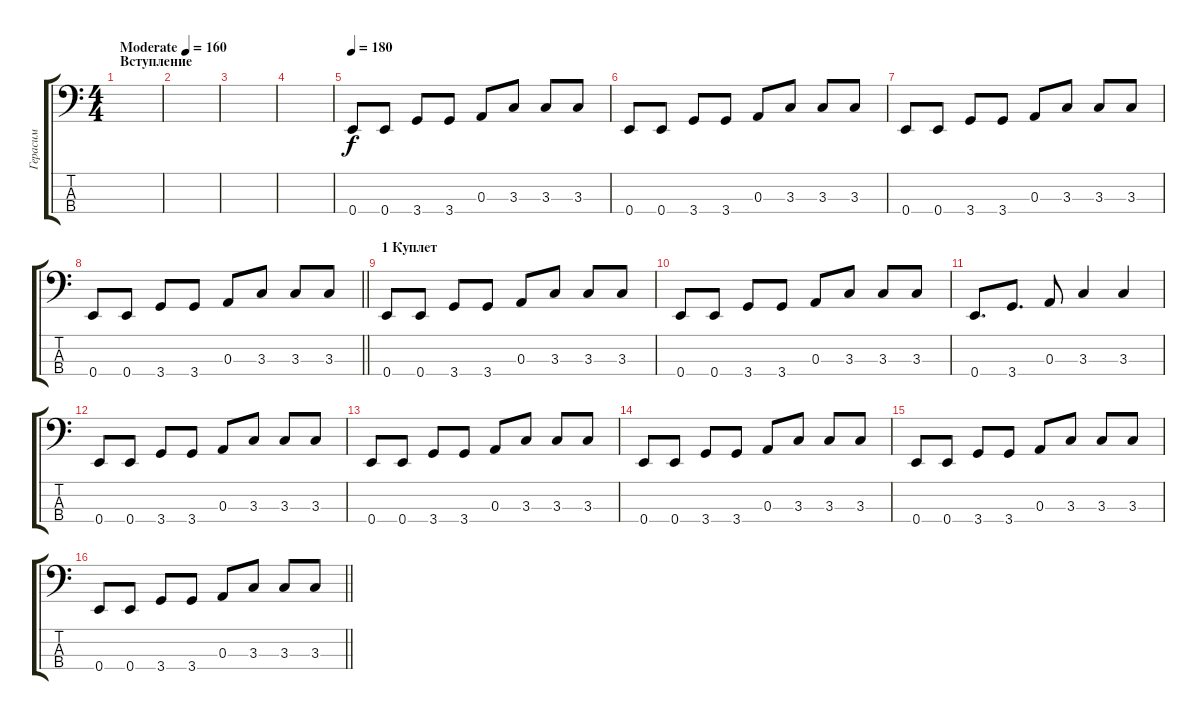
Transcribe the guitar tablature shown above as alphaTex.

\track ("Герасим" "Герасим") {instrument electricbasspick}
\staff {score tabs}
\tuning (G2 D2 A1 E1) {hide}
\ts (4 4)
\section ("" "Вступление")
\tempo (160 "Moderate")
\clef f4
\ks c
|
|
|
|
\tempo 180
0.4.8 0.4.8 3.4.8 3.4.8 0.3.8 3.3.8 3.3.8 3.3.8 |
0.4.8 0.4.8 3.4.8 3.4.8 0.3.8 3.3.8 3.3.8 3.3.8 |
0.4.8 0.4.8 3.4.8 3.4.8 0.3.8 3.3.8 3.3.8 3.3.8 |
\barLineRight lightlight
0.4.8 0.4.8 3.4.8 3.4.8 0.3.8 3.3.8 3.3.8 3.3.8 |
\section ("" "1 Куплет")
0.4.8 0.4.8 3.4.8 3.4.8 0.3.8 3.3.8 3.3.8 3.3.8 |
0.4.8 0.4.8 3.4.8 3.4.8 0.3.8 3.3.8 3.3.8 3.3.8 |
0.4.8{d} 3.4.8{d} 0.3.8 3.3.4 3.3.4 |
0.4.8 0.4.8 3.4.8 3.4.8 0.3.8 3.3.8 3.3.8 3.3.8 |
0.4.8 0.4.8 3.4.8 3.4.8 0.3.8 3.3.8 3.3.8 3.3.8 |
0.4.8 0.4.8 3.4.8 3.4.8 0.3.8 3.3.8 3.3.8 3.3.8 |
0.4.8 0.4.8 3.4.8 3.4.8 0.3.8 3.3.8 3.3.8 3.3.8 |
\barLineRight lightlight
0.4.8 0.4.8 3.4.8 3.4.8 0.3.8 3.3.8 3.3.8 3.3.8
